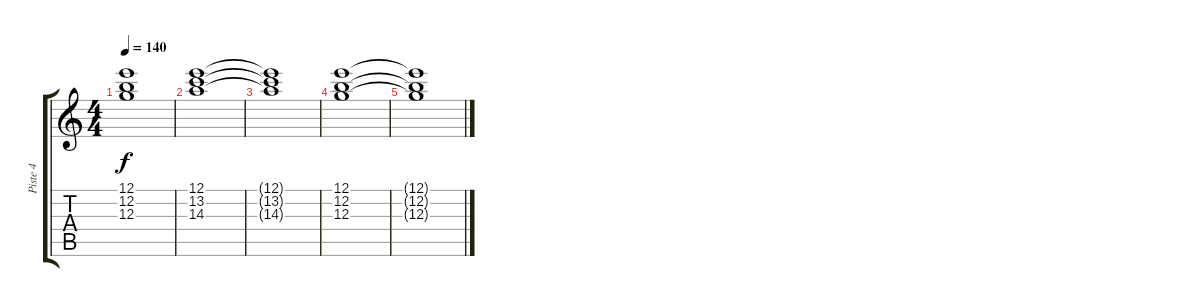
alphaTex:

\track ("Piste 4" "Piste 4") {instrument electricguitarjazz}
\staff {score tabs}
\tuning (E4 B3 G3 D3 A2 D2) {hide}
\ts (4 4)
\tempo 140
\clef g2
\ks c
(12.1{t} 12.2{t} 12.3{t}).1{dy f} |
(12.1 13.2 14.3).1 |
(12.1{t} 13.2{t} 14.3{t}).1 |
(12.1 12.2 12.3).1 |
(12.1{t} 12.2{t} 12.3{t}).1
